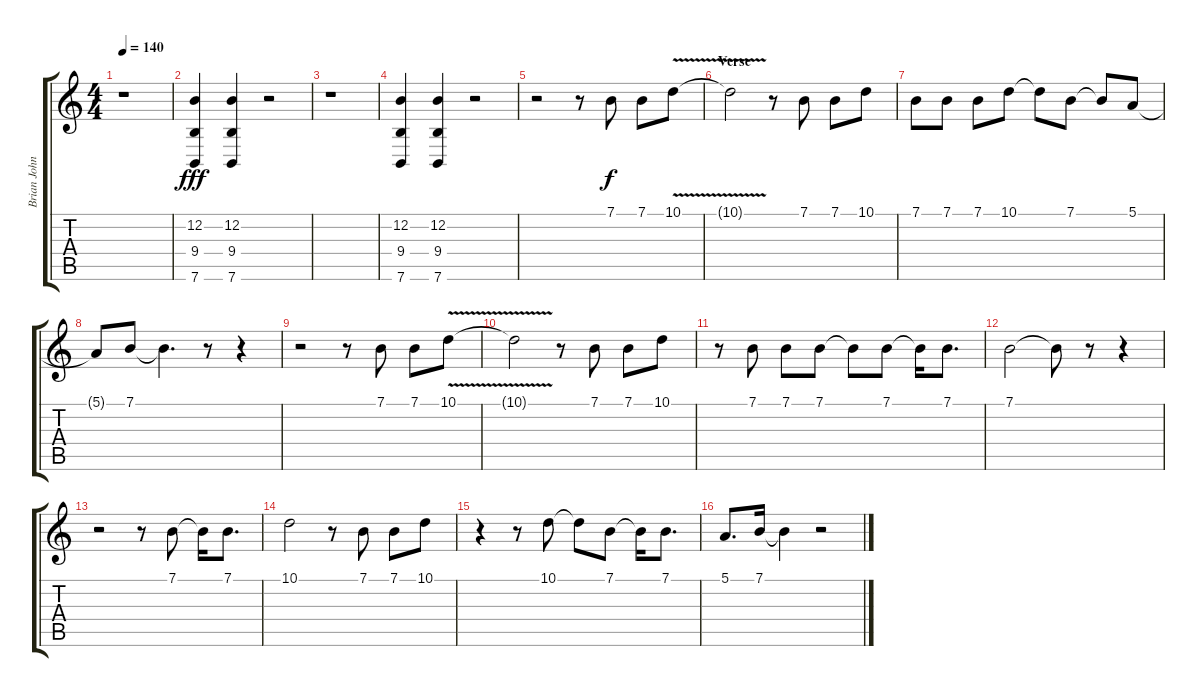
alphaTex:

\track ("Brian Johnson / Band - Vocals" "Brian John") {instrument tenorsax}
\staff {score tabs}
\tuning (E4 B3 G3 D3 A2 E2) {hide}
\ts (4 4)
\tempo 140
\clef g2
\ks c
r.1{dy fff} |
(12.2 9.4 7.6).4 (12.2 9.4 7.6).4 r.2 |
r.1 |
(12.2 9.4 7.6).4 (12.2 9.4 7.6).4 r.2 |
r.2 r.8 7.1.8{dy f} 7.1.8 10.1{v}.8 |
\section ("" "Verse")
10.1{t}.2 r.8 7.1.8 7.1.8 10.1.8 |
7.1.8 7.1.8 7.1.8 10.1.8 10.1{t}.8 7.1.8 7.1{t}.8 5.1.8 |
5.1{t}.8 7.1.8 7.1{t}.4{d} r.8 r.4 |
r.2 r.8 7.1.8 7.1.8 10.1{v}.8 |
10.1{t}.2 r.8 7.1.8 7.1.8 10.1.8 |
r.8 7.1.8 7.1.8 7.1.8 7.1{t}.8 7.1.8 7.1{t}.16 7.1.8{d} |
7.1.2 7.1{t}.8 r.8 r.4 |
r.2 r.8 7.1.8 7.1{t}.16 7.1.8{d} |
10.1.2 r.8 7.1.8 7.1.8 10.1.8 |
r.4 r.8 10.1.8 10.1{t}.8 7.1.8 7.1{t}.16 7.1.8{d} |
5.1.8{d} 7.1.16 7.1{t}.4 r.2
